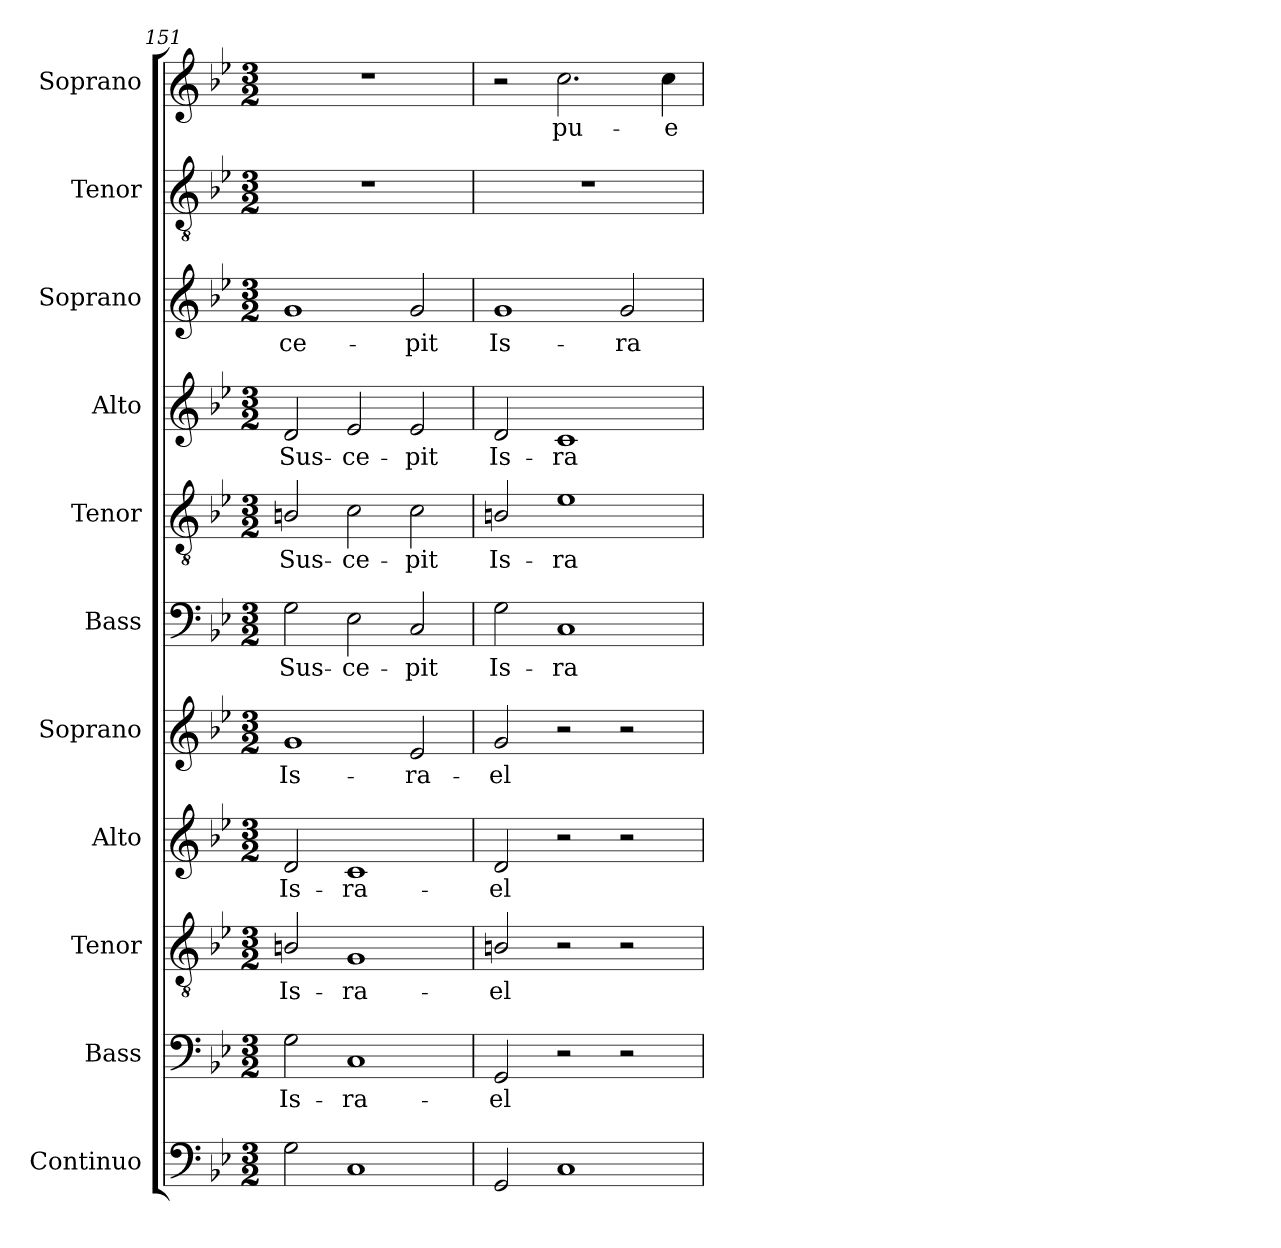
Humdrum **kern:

**kern	**kern	**text	**kern	**text	**kern	**text	**kern	**text	**kern	**text	**kern	**text	**kern	**text	**kern	**text	**kern	**kern	**text
*part11	*part10	*part10	*part9	*part9	*part8	*part8	*part7	*part7	*part6	*part6	*part5	*part5	*part4	*part4	*part3	*part3	*part2	*part1	*part1
*staff11	*staff10	*staff10	*staff9	*staff9	*staff8	*staff8	*staff7	*staff7	*staff6	*staff6	*staff5	*staff5	*staff4	*staff4	*staff3	*staff3	*staff2	*staff1	*staff1
*I"Continuo	*I"Bass	*	*I"Tenor	*	*I"Alto	*	*I"Soprano	*	*I"Bass	*	*I"Tenor	*	*I"Alto	*	*I"Soprano	*	*I"Tenor	*I"Soprano	*
*I'Cont.	*I'B.	*	*I'T.	*	*I'A.	*	*I'S.	*	*I'B.	*	*I'T.	*	*I'A.	*	*I'S.	*	*I'T.	*I'S.	*
*clefF4	*clefF4	*	*clefGv2	*	*clefG2	*	*clefG2	*	*clefF4	*	*clefGv2	*	*clefG2	*	*clefG2	*	*clefGv2	*clefG2	*
*	*	*	*ITrd7c12	*	*	*	*	*	*	*	*ITrd7c12	*	*	*	*	*	*ITrd7c12	*	*
*k[b-e-]	*k[b-e-]	*	*k[b-e-]	*	*k[b-e-]	*	*k[b-e-]	*	*k[b-e-]	*	*k[b-e-]	*	*k[b-e-]	*	*k[b-e-]	*	*k[b-e-]	*k[b-e-]	*
*B-:	*B-:	*	*B-:	*	*B-:	*	*B-:	*	*B-:	*	*B-:	*	*B-:	*	*B-:	*	*B-:	*B-:	*
*M3/2	*M3/2	*	*M3/2	*	*M3/2	*	*M3/2	*	*M3/2	*	*M3/2	*	*M3/2	*	*M3/2	*	*M3/2	*M3/2	*
=151	=151	=151	=151	=151	=151	=151	=151	=151	=151	=151	=151	=151	=151	=151	=151	=151	=151	=151	=151
!	!	!LO:LY:b:color=#000000	!	!	!	!	!	!	!	!	!	!	!	!	!	!	!	!	!
!	!	!	!	!LO:LY:b:color=#000000	!	!	!	!	!	!	!	!	!	!	!	!	!	!	!
!	!	!	!	!	!	!LO:LY:b:color=#000000	!	!	!	!	!	!	!	!	!	!	!	!	!
!	!	!	!	!	!	!	!	!LO:LY:b:color=#000000	!	!	!	!	!	!	!	!	!	!	!
!	!	!	!	!	!	!	!	!	!	!LO:LY:b:color=#000000	!	!	!	!	!	!	!	!	!
!	!	!	!	!	!	!	!	!	!	!	!	!LO:LY:b:color=#000000	!	!	!	!	!	!	!
!	!	!	!	!	!	!	!	!	!	!	!	!	!	!LO:LY:b:color=#000000	!	!	!	!	!
!	!	!	!	!	!	!	!	!	!	!	!	!	!	!	!	!LO:LY:b:color=#000000	!LO:N:vis=1	!LO:N:vis=1	!
2Gi\	2Gi\	Is-	2BBni/	Is-	2di/	Is-	1gi	Is-	2Gi\	Sus-	2BBni/	Sus-	2di/	Sus-	1gi	-ce-	1.r	1.r	.
!	!	!LO:LY:b:color=#000000	!	!	!	!	!	!	!	!	!	!	!	!	!	!	!	!	!
!	!	!	!	!LO:LY:b:color=#000000	!	!	!	!	!	!	!	!	!	!	!	!	!	!	!
!	!	!	!	!	!	!LO:LY:b:color=#000000	!	!	!	!	!	!	!	!	!	!	!	!	!
!	!	!	!	!	!	!	!	!	!	!LO:LY:b:color=#000000	!	!	!	!	!	!	!	!	!
!	!	!	!	!	!	!	!	!	!	!	!	!LO:LY:b:color=#000000	!	!	!	!	!	!	!
!	!	!	!	!	!	!	!	!	!	!	!	!	!	!LO:LY:b:color=#000000	!	!	!	!	!
1Ci	1Ci	-ra-	1GGi	-ra-	1ci	-ra-	.	.	2E-i\	-ce-	2Ci\	-ce-	2e-i/	-ce-	.	.	.	.	.
!	!	!	!	!	!	!	!	!LO:LY:b:color=#000000	!	!	!	!	!	!	!	!	!	!	!
!	!	!	!	!	!	!	!	!	!	!LO:LY:b:color=#000000	!	!	!	!	!	!	!	!	!
!	!	!	!	!	!	!	!	!	!	!	!	!LO:LY:b:color=#000000	!	!	!	!	!	!	!
!	!	!	!	!	!	!	!	!	!	!	!	!	!	!LO:LY:b:color=#000000	!	!	!	!	!
!	!	!	!	!	!	!	!	!	!	!	!	!	!	!	!	!LO:LY:b:color=#000000	!	!	!
.	.	.	.	.	.	.	2e-i/	-ra-	2Ci/	-pit	2Ci\	-pit	2e-i/	-pit	2gi/	-pit	.	.	.
=152	=152	=152	=152	=152	=152	=152	=152	=152	=152	=152	=152	=152	=152	=152	=152	=152	=152	=152	=152
!	!	!LO:LY:b:color=#000000	!	!	!	!	!	!	!	!	!	!	!	!	!	!	!	!	!
!	!	!	!	!LO:LY:b:color=#000000	!	!	!	!	!	!	!	!	!	!	!	!	!	!	!
!	!	!	!	!	!	!LO:LY:b:color=#000000	!	!	!	!	!	!	!	!	!	!	!	!	!
!	!	!	!	!	!	!	!	!LO:LY:b:color=#000000	!	!	!	!	!	!	!	!	!	!	!
!	!	!	!	!	!	!	!	!	!	!LO:LY:b:color=#000000	!	!	!	!	!	!	!	!	!
!	!	!	!	!	!	!	!	!	!	!	!	!LO:LY:b:color=#000000	!	!	!	!	!	!	!
!	!	!	!	!	!	!	!	!	!	!	!	!	!	!LO:LY:b:color=#000000	!	!	!	!	!
!	!	!	!	!	!	!	!	!	!	!	!	!	!	!	!	!LO:LY:b:color=#000000	!LO:N:vis=1	!	!
2GGi/	2GGi/	-el	2BBni/	-el	2di/	-el	2gi/	-el	2Gi\	Is-	2BBni/	Is-	2di/	Is-	1gi	Is-	1.r	2r	.
!	!	!	!	!	!	!	!	!	!	!LO:LY:b:color=#000000	!	!	!	!	!	!	!	!	!
!	!	!	!	!	!	!	!	!	!	!	!	!LO:LY:b:color=#000000	!	!	!	!	!	!	!
!	!	!	!	!	!	!	!	!	!	!	!	!	!	!LO:LY:b:color=#000000	!	!	!	!	!
!	!	!	!	!	!	!	!	!	!	!	!	!	!	!	!	!	!	!	!LO:LY:b:color=#000000
1Ci	2r	.	2r	.	2r	.	2r	.	1Ci	-ra-	1E-i	-ra-	1ci	-ra-	.	.	.	2.cci\	pu-
!	!	!	!	!	!	!	!	!	!	!	!	!	!	!	!	!LO:LY:b:color=#000000	!	!	!
.	2r	.	2r	.	2r	.	2r	.	.	.	.	.	.	.	2gi/	-ra-	.	.	.
!	!	!	!	!	!	!	!	!	!	!	!	!	!	!	!	!	!	!	!LO:LY:b:color=#000000
.	.	.	.	.	.	.	.	.	.	.	.	.	.	.	.	.	.	4cci\	-e-
=	=	=	=	=	=	=	=	=	=	=	=	=	=	=	=	=	=	=	=
*-	*-	*-	*-	*-	*-	*-	*-	*-	*-	*-	*-	*-	*-	*-	*-	*-	*-	*-	*-
